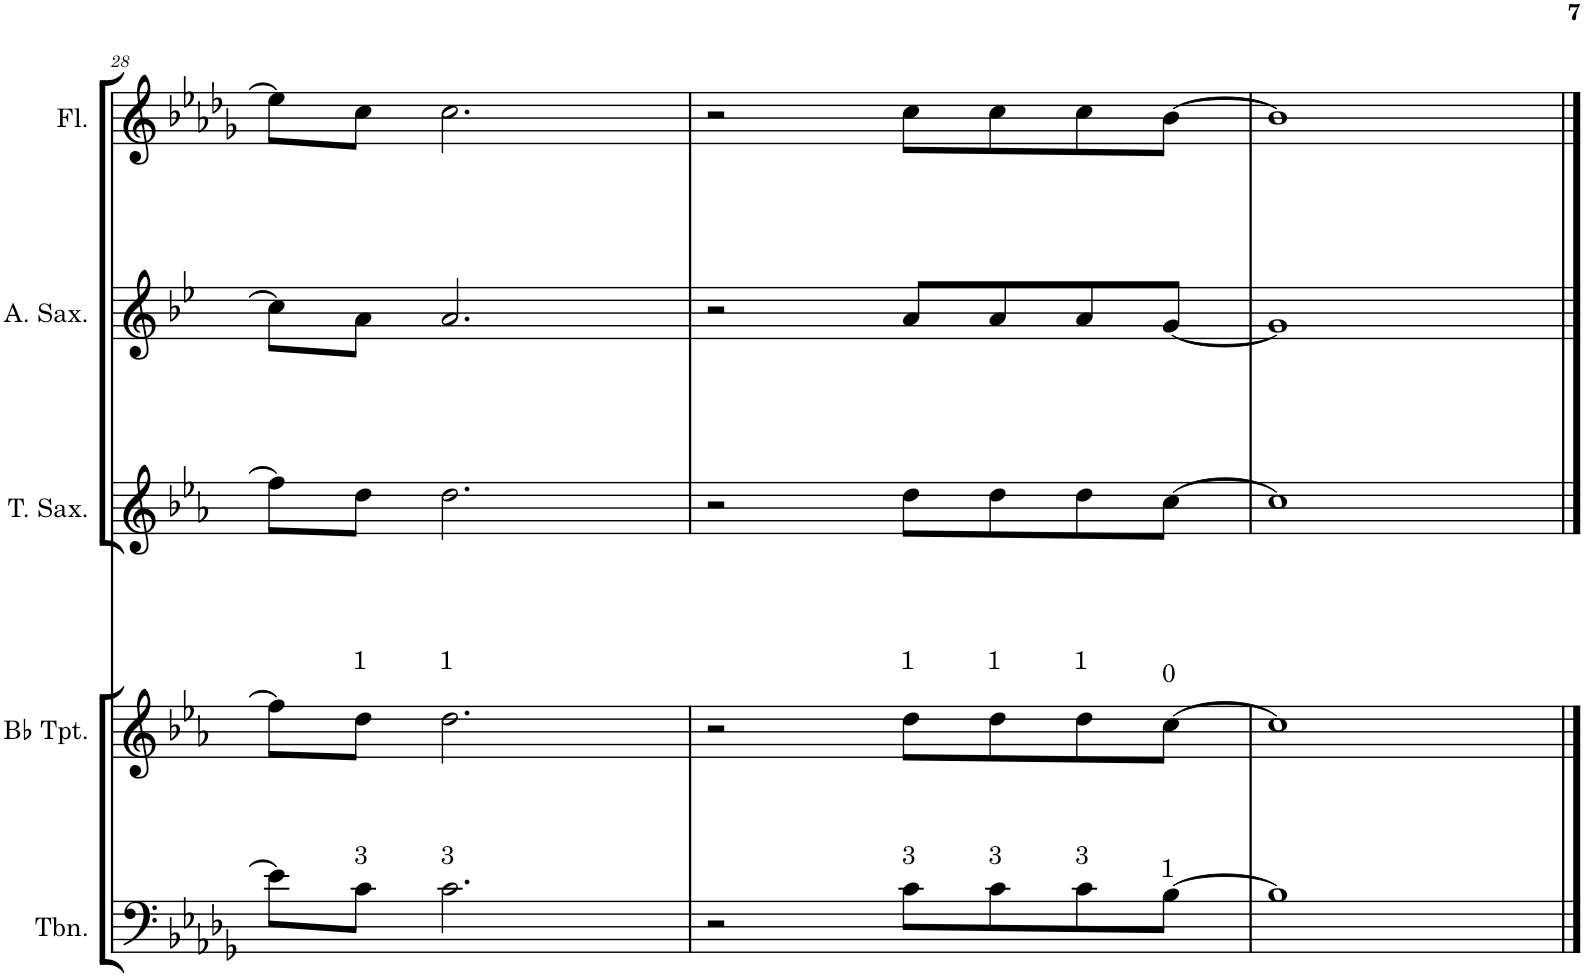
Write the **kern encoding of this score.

**kern	**kern	**kern	**kern	**kern
*part5	*part4	*part3	*part2	*part1
*staff5	*staff4	*staff3	*staff2	*staff1
*I"Trombone	*I"Bb Trumpet	*I"Tenor Saxophone	*I"Alto Saxophone	*I"Flute
*I'Tbn.	*I'Bb Tpt.	*I'T. Sax.	*I'A. Sax.	*I'Fl.
!!LO:PB:g=z
*clefF4	*clefG2	*clefG2	*clefG2	*clefG2
*	*Trd1c2	*Trd8c14	*Trd5c9	*
*k[b-e-a-d-g-]	*k[b-e-a-]	*k[b-e-a-]	*k[b-e-]	*k[b-e-a-d-g-]
*M4/4	*M4/4	*M4/4	*M4/4	*M4/4
=28	=28	=28	=28	=28
8e-\L]	8ff\L]	8ff\L]	8cc\L]	8ee-\L]
!	!LO:TX:a:t=1	!	!	!
!LO:TX:a:t=3	!	!	!	!
8c\J	8dd\J	8dd\J	8a\J	8cc\J
!	!LO:TX:a:t=1	!	!	!
!LO:TX:a:t=3	!	!	!	!
2.c\	2.dd\	2.dd\	2.a/	2.cc\
=29	=29	=29	=29	=29
2r	2r	2r	2r	2r
!	!LO:TX:a:t=1	!	!	!
!LO:TX:a:t=3	!	!	!	!
8c\L	8dd\L	8dd\L	8a/L	8cc\L
!	!LO:TX:a:t=1	!	!	!
!LO:TX:a:t=3	!	!	!	!
8c\	8dd\	8dd\	8a/	8cc\
!	!LO:TX:a:t=1	!	!	!
!LO:TX:a:t=3	!	!	!	!
8c\	8dd\	8dd\	8a/	8cc\
!	!LO:TX:a:t=0	!	!	!
!LO:TX:a:t=1	!	!	!	!
[8B-\J	[8cc\J	[8cc\J	[8g/J	[8b-\J
=30	=30	=30	=30	=30
1B-]	1cc]	1cc]	1g]	1b-]
==	==	==	==	==
*-	*-	*-	*-	*-
